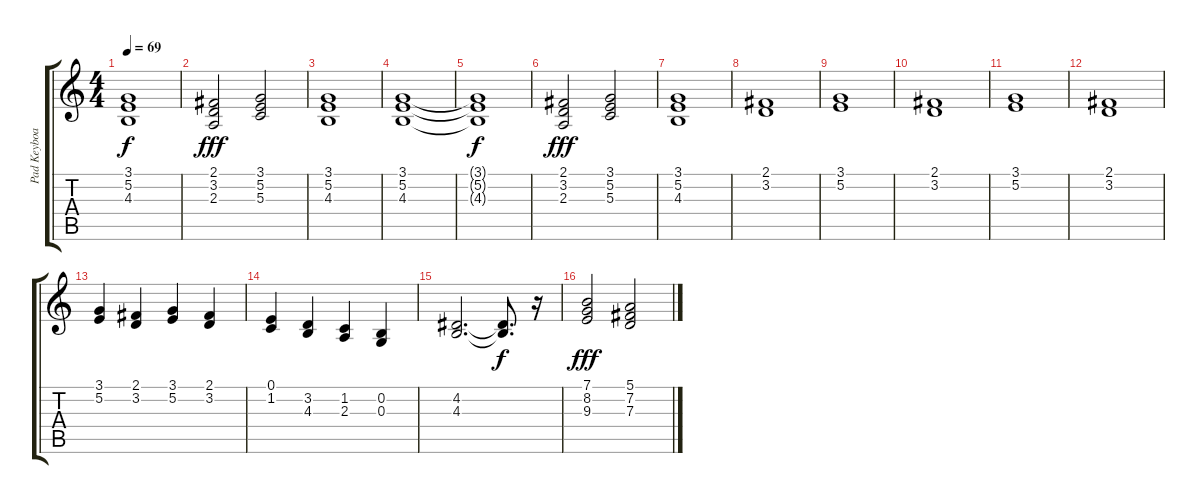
\track ("Pad Keyboard" "Pad Keyboa") {instrument pad4choir}
\staff {score tabs}
\tuning (E4 B3 G3 D3 A2 E2) {hide}
\ts (4 4)
\tempo 69
\clef g2
\ks c
(3.1{t} 5.2{t} 4.3{t}).1{dy f} |
(2.1 3.2 2.3).2{dy fff} (3.1 5.2 5.3).2 |
(3.1 5.2 4.3).1 |
(3.1 5.2 4.3).1 |
(3.1{t} 5.2{t} 4.3{t}).1{dy f} |
(2.1 3.2 2.3).2{dy fff} (3.1 5.2 5.3).2 |
(3.1 5.2 4.3).1 |
(2.1 3.2).1 |
(3.1 5.2).1 |
(2.1 3.2).1 |
(3.1 5.2).1 |
(2.1 3.2).1 |
(3.1 5.2).4 (2.1 3.2).4 (3.1 5.2).4 (2.1 3.2).4 |
(0.1 1.2).4 (3.2 4.3).4 (1.2 2.3).4 (0.2 0.3).4 |
(4.2 4.3).2{d} (4.2{t} 4.3{t}).8{d dy f} r.16 |
(7.1 8.2 9.3).2{dy fff} (5.1 7.2 7.3).2
